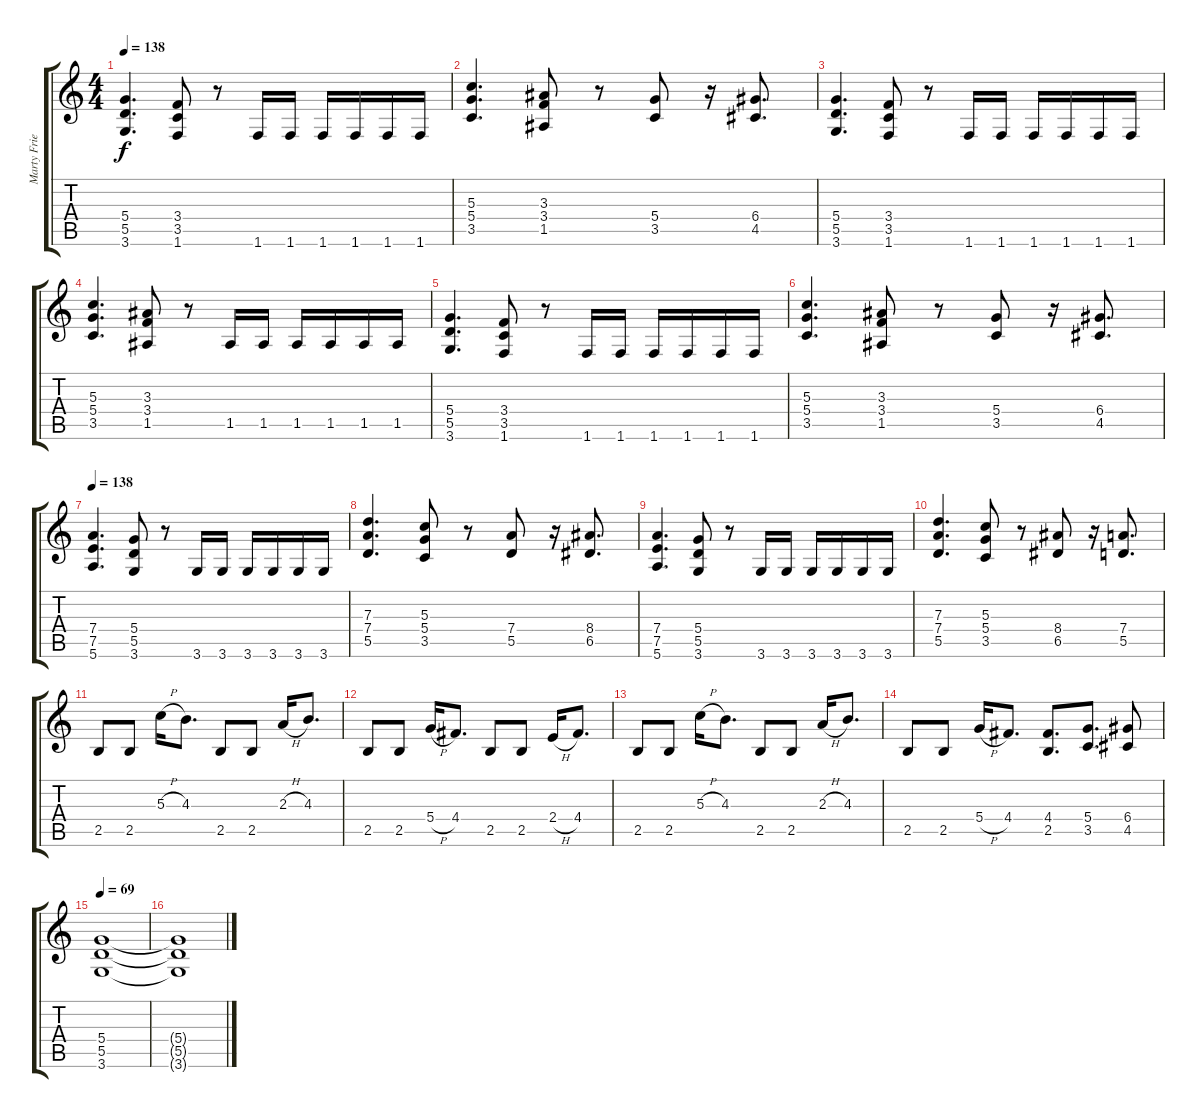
\track ("Marty Friedman" "Marty Frie") {instrument distortionguitar}
\staff {score tabs}
\tuning (E4 B3 G3 D3 A2 E2) {hide}
\ts (4 4)
\tempo 138
\clef g2
\ks c
(5.4 5.5 3.6).4{d dy f} (3.4 3.5 1.6).8 r.8 1.6.16 1.6.16 1.6.16 1.6.16 1.6.16 1.6.16 |
(5.3 5.4 3.5).4{d} (3.3 3.4 1.5).8 r.8 (5.4 3.5).8 r.16 (6.4 4.5).8{d} |
(5.4 5.5 3.6).4{d} (3.4 3.5 1.6).8 r.8 1.6.16 1.6.16 1.6.16 1.6.16 1.6.16 1.6.16 |
(5.3 5.4 3.5).4{d} (3.3 3.4 1.5).8 r.8 1.5.16 1.5.16 1.5.16 1.5.16 1.5.16 1.5.16 |
(5.4 5.5 3.6).4{d} (3.4 3.5 1.6).8 r.8 1.6.16 1.6.16 1.6.16 1.6.16 1.6.16 1.6.16 |
(5.3 5.4 3.5).4{d} (3.3 3.4 1.5).8 r.8 (5.4 3.5).8 r.16 (6.4 4.5).8{d} |
\tempo 138
(7.4 7.5 5.6).4{d} (5.4 5.5 3.6).8 r.8 3.6.16 3.6.16 3.6.16 3.6.16 3.6.16 3.6.16 |
(7.3 7.4 5.5).4{d} (5.3 5.4 3.5).8 r.8 (7.4 5.5).8 r.16 (8.4 6.5).8{d} |
(7.4 7.5 5.6).4{d} (5.4 5.5 3.6).8 r.8 3.6.16 3.6.16 3.6.16 3.6.16 3.6.16 3.6.16 |
(7.3 7.4 5.5).4{d} (5.3 5.4 3.5).8 r.8 (8.4 6.5).8 r.16 (7.4 5.5).8{d} |
2.5.8 2.5.8 5.3{h}.16 4.3.8{d} 2.5.8 2.5.8 2.3{h}.16 4.3.8{d} |
2.5.8 2.5.8 5.4{h}.16 4.4.8{d} 2.5.8 2.5.8 2.4{h}.16 4.4.8{d} |
2.5.8 2.5.8 5.3{h}.16 4.3.8{d} 2.5.8 2.5.8 2.3{h}.16 4.3.8{d} |
2.5.8 2.5.8 5.4{h}.16 4.4.8{d} (4.4 2.5).8{d} (5.4 3.5).8{d} (6.4 4.5).8 |
\tempo 69
(5.4 5.5 3.6).1 |
(5.4{t} 5.5{t} 3.6{t}).1
